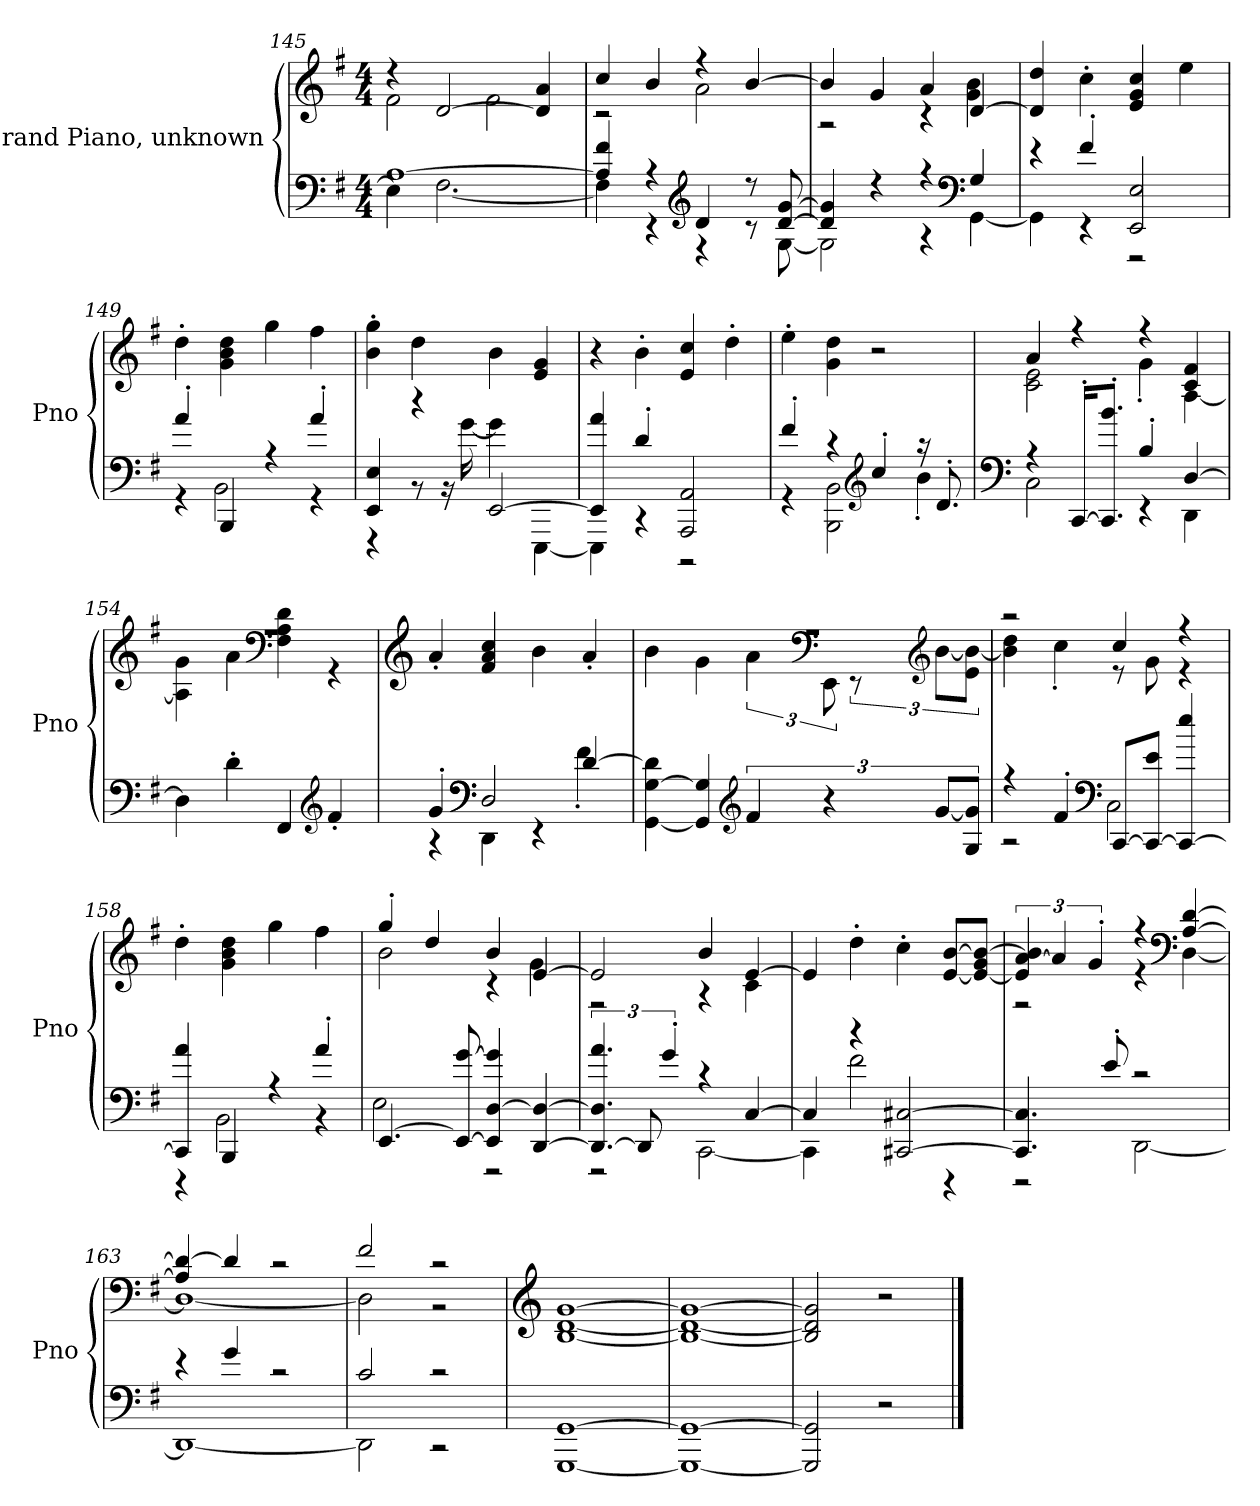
**kern	**kern
*part1	*part1
*staff2	*staff1
*I"Grand Piano, unknown	*
*I'Pno	*
*clefF4	*clefG2
*k[f#]	*k[f#]
*M4/4	*M4/4
=145	=145
*^	*^
[1A	4E\]	4r	2f#\
.	[2.F#\	[2d/	.
.	.	.	2f#\
.	.	4d/] 4a/	.
=146	=146	=146	=146
4A/] 4f#/	4F#\]	4cc/	2r
4r	4r	4b/	.
*clefG2	*	*	*
4d/	4r	4r	2a\
8r	8r	[4b/	.
[8d/ [8g/	[8G\	.	.
=147	=147	=147	=147
4d/] 4g/]	2G\]	4b/]	2r
4r	.	4g/	.
4r	4r	4a/	4r
*clefF4	*	*	*
4G/	[4GG\	[4d/	4g\ 4b\
*	*	*v	*v
=148	=148	=148
4r	4GG\]	4d/] 4dd/
4f#'/	4r	4cc'\
2EE/ 2E/	2r	4e/ 4g/ 4cc/
.	.	4ee\
=149	=149	=149
4a'/	4r	4dd'\
4BBB/	2BB\	4g\ 4b\ 4dd\
4r	.	4gg\
4a'/	4r	4ff#\
!!LO:LB:g=z
=150	=150	=150
4EE/ 4E/	4r	4b\' 4gg\'
4r	8r	4dd\
.	16r	.
.	[16g\	.
[2EE/	4g\]	4b\
.	[4EEE\	4e/ 4g/
=151	=151	=151
4EE/] 4a/	4EEE\]	4r
4d'/	4r	4b'\
2AAA/ 2AA/	2r	4e/ 4cc/
.	.	4dd'\
=152	=152	=152
4f#'/	4r	4ee'\
4r	2BBB\ 2BB\	4g\ 4dd\
*clefG2	*	*
4cc'/	.	2r
16r	4b'\	.
8.d'/	.	.
=153	=153	=153
*clefF4	*	*
*	*	*^
4r	2C\	4a/	2c\ 2e\
[16CC'/KL	.	4r	.
8.CC/]' 8.b/'J	.	.	.
4B'/	4r	4r	4g'\
[4D/	4DD\	4c/ 4f#/	[4A\
*v	*v	*	*
=154	=154	=154
4D\]	1r	4A\] 4g\
4d'\	.	4a\
*	*clefF4	*
4FF#/	.	4F#\ 4A\ 4d\
*clefG2	*	*
4f#'/	.	4r
*	*v	*v
!!LO:LB:g=z
=155	=155
*	*clefG2
*^	*
4g'/	4r	4a'/
*clefF4	*	*
2D/	4DD\	4f#/ 4a/ 4cc/
.	4r	4b\
[4d/	4f#'\	4a'/
*v	*v	*
=156	=156
*	*^
[4GG\ [4G\ 4d\]	1r	4b\
4GG/] 4G/]	.	4g\
*clefG2	*	*
6f#/	.	6a\
*	*clefF4	*
6r	.	12EE\
.	.	12r
*	*clefG2	*
[12g/L	.	[12b\L
12G/ 12g/]J	.	12e\ 12b\_J
=157	=157	=157
*^	*	*
4r	2r	2r	4b\] 4dd\
4f#'/	.	.	4cc'\
*clefF4	*	*	*
[8CC/L	2C\	4cc/	8r
8CC/_ 8e/J	.	.	8g\
4CC/_ 4ee/	.	4r	4r
*	*	*v	*v
=158	=158	=158
4CC/] 4a/	4r	4dd'\
4BBB/	2BB\	4g\ 4b\ 4dd\
4r	.	4gg\
4a'/	4r	4ff#\
=159	=159	=159
*	*	*^
[4.EE/	2E\	4gg'/	2b\
.	.	4dd/	.
8EE/_ [8g/	.	.	.
4EE/] [4D/ 4g/]	2r	4b/	4r
[4DD/ 4D/_	.	[4e/	4g\
!!LO:LB:g=z	!!
=160	=160	=160	=160
6.DD/_ 6.D/] 6.a/	2r	2e/]	2r
12DD/]	.	.	.
6g'/	.	.	.
4r	[2CC\	4b/	4r
[4C/	.	[4e/	4c\
*	*	*v	*v
=161	=161	=161
4C/]	4CC\]	4e/]
4r	2f#\	4dd'\
[2CC#X/ [2C#X/	.	4cc'\
.	4r	[8e/ [8b/L
.	.	8e/_ 8g/ 8b/_J
=162	=162	=162
*	*	*^
4.CC#/] 4.C#/]	2r	6e/] [6a/ 6b/]	2r
.	.	6a/]	.
.	.	6g'/	.
8e'/	.	.	.
2r	[2DD\	4r	4r
*	*	*clefF4	*
.	.	[4A/ [4d/	[4D\
=163	=163	=163	=163
4r	1DD_	4A/] 4d/_	1D_
4g/	.	4d/]	.
2r	.	2r	.
=164	=164	=164	=164
2c/	2DD\]	2f#/	2D\]
2r	2r	2r	2r
*v	*v	*	*
*	*v	*v
=165	=165
*	*clefG2
[1GGG [1GG	[1B [1d [1g
=166	=166
1GGG_ 1GG_	1B_ 1d_ 1g_
=167	=167
2GGG/] 2GG/]	2B/] 2d/] 2g/]
2r	2r
==	==
*-	*-
